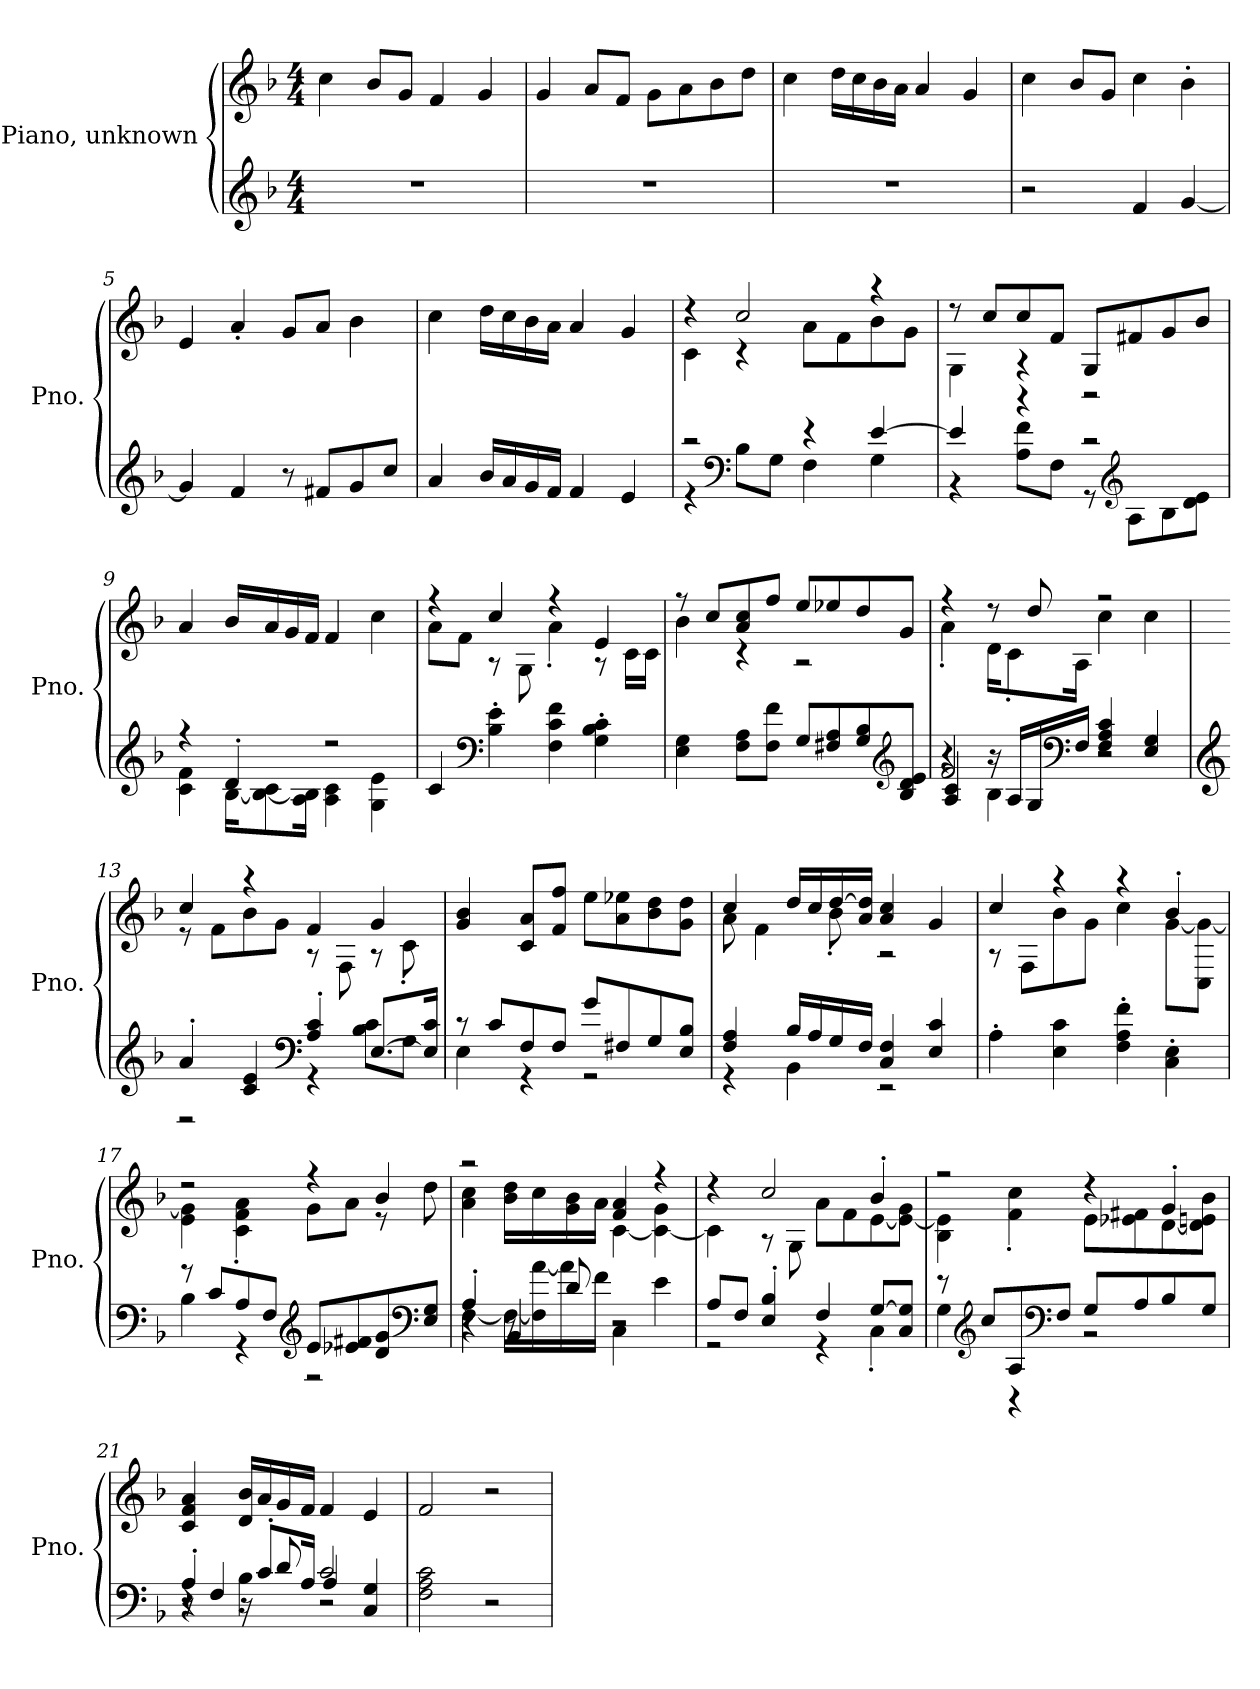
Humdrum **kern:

**kern	**kern
*part1	*part1
*staff2	*staff1
*I"Piano, unknown	*
*I'Pno.	*
*clefG2	*clefG2
*k[b-]	*k[b-]
*M4/4	*M4/4
*MM120	*MM120
=1	=1
1r	4cc\
.	8b-/L
.	8g/J
.	4f/
.	4g/
=2	=2
1r	4g/
.	8a/L
.	8f/J
.	8g\L
.	8a\
.	8b-\
.	8dd\J
=3	=3
1r	4cc\
.	16dd\LL
.	16cc\
.	16b-\
.	16a\JJ
.	4a/
.	4g/
=4	=4
2r	4cc\
.	8b-/L
.	8g/J
4f/	4cc\
[4g/	4b-'\
=5	=5
4g/]	4e/
4f/	4a'/
8r	8g/L
8f#X/L	8a/J
8g/	4b-\
8cc/J	.
=6	=6
4a/	4cc\
16b-/LL	16dd\LL
16a/	16cc\
16g/	16b-\
16f/JJ	16a\JJ
4f/	4a/
4e/	4g/
!!LO:LB:g=z
=7	=7
*^	*^
2r	4r	4r	4c\
*clefF4	*	*	*
.	8B-\L	2cc/	4r
.	8G\J	.	.
4r	4F\	.	8a\L
.	.	.	8f\
[4e/	4G\	4r	8b-\
.	.	.	8g\J
=8	=8	=8	=8
4e/]	4r	8r	4G\
.	.	8cc/L	.
4r	8A\ 8f\L	8cc/	4r
.	8F\J	8f/J	.
2r	8r	8G/L	2r
*clefG2	*	*	*
.	8A\L	8f#X/	.
.	8B-\	8g/	.
.	8d\ 8e\J	8b-/J	.
*	*	*v	*v
=9	=9	=9
4r	4c\ 4f\	4a/
4d'/	[16B-\KL	16b-/LL
.	8B-\_ 8c\	16a/
.	.	16g/
.	16A\ 16B-\]Jk	16f/JJ
2r	4A\ 4c\	4f/
.	4G\ 4e\	4cc\
*v	*v	*
=10	=10
*	*^
4c/	4r	8a\L
.	.	8f\J
*clefF4	*	*
4B-\' 4e\'	4cc/	8r
.	.	8G\
4F\ 4c\ 4f\	4r	4a'\
4G\' 4B-\' 4c\'	4e/	8r
.	.	16c\LL
.	.	16c\JJ
!!LO:LB:g=z	!!
=11	=11	=11
4E\ 4G\	8r	4b-\
.	8cc/L	.
8F\ 8A\L	8a/ 8cc/	4r
8F\ 8f\J	8ff/J	.
8G/L	8ee/L	2r
8F#X/ 8A/	8ee-X/	.
8G/ 8B-/	8dd/	.
*clefG2	*	*
8B-/ 8d/ 8e/J	8g/J	.
=12	=12	=12
*^	*	*
*	*^	*	*
2f/	4r	4A/ 4c/	4r	4a'\
.	4B-\	16r	8r	16d\KL
.	.	16A/LL	.	8c'\
.	.	16G/	8dd/	.
*clefF4	*	*	*	*
.	.	16F/JJ	.	16A\Jk
2r	2r	4F/ 4A/ 4c/	2r	4cc\
.	.	4E/ 4G/	.	4cc\
*v	*v	*v	*	*
=13	=13	=13
*clefG2	*	*
*^	*	*
4a'/	2r	4cc/	8r
.	.	.	8f\L
4c/ 4e/	.	4r	8b-\
.	.	.	8g\J
*clefF4	*	*	*
4A/' 4c/'	4r	4f/	8r
.	.	.	8F\
[8.E/L	8B-\ 8c\L	4g/	8r
.	8G\J	.	8c'\
16E/] 16c/Jk	.	.	.
*	*	*v	*v
=14	=14	=14
8r	4E\	4g/ 4b-/
8c/L	.	.
8F/	4r	8c/ 8a/L
8F/J	.	8f/ 8ff/J
8g/L	2r	8ee\L
8F#X/	.	8a\ 8ee-X\
8G/	.	8b-\ 8dd\
8E/ 8B-/J	.	8g\ 8dd\J
!!LO:LB:g=z
=15	=15	=15
*	*	*^
4F/ 4A/	4r	4cc/	8a\
.	.	.	4f\
16B-/LL	4BB-\	16dd/LL	.
16A/	.	16cc/	.
16G/	.	[16dd/	8b-'\
16F/JJ	.	16a/ 16dd/]JJ	.
4C/ 4F/	2r	4a/ 4cc/	2r
4E/ 4c/	.	4g/	.
*v	*v	*	*
=16	=16	=16
4A'\	4cc/	8r
.	.	8F\L
4E\ 4c\	4r	8b-\
.	.	8g\J
4F\' 4A\' 4f\'	4r	4cc\
4C\' 4E\'	4b-'/	[8g\L
.	.	8C\ 8g\_J
=17	=17	=17
*^	*	*
8r	4B-\	2r	4e\ 4g\]
8c/L	.	.	.
8A/	4r	.	4c\' 4f\' 4a\'
8F/J	.	.	.
*clefG2	*	*	*
8e/L	2r	4r	8g\L
8e-X/ 8f#X/	.	.	8a\J
8d/ 8g/	.	4b-/	8r
*clefF4	*	*	*
8E/ 8G/J	.	.	8dd\
=18	=18	=18	=18
*	*^	*	*
4r	[4F\	4A'/	2r	4a\ 4cc\
8r	16F\LL_	4BB-/	.	16b-\ 16dd\LL
.	16F\] [16a\	.	.	16cc\
8d/	16a\]	.	.	16g\ 16b-\
.	16f\JJ	.	.	16a\JJ
2r	4C\	2r	4f/ 4a/	[4c\
.	4e\	.	4r	4c\_ 4g\
*	*v	*v	*	*
!!LO:LB:g=z	!!
=19	=19	=19	=19
8A/L	2r	4r	4c\]
8F/J	.	.	.
4E/' 4B-/'	.	2cc/	8r
.	.	.	8G\
4F/	4r	.	8a\L
.	.	.	8f\
[8G/L	4C'\	4b-'/	[8e\
8C/ 8G/]J	.	.	8e\_ 8g\J
=20	=20	=20	=20
8r	4G\	2r	4B-\ 4e\]
*clefG2	*	*	*
8cc/L	.	.	.
8A/	4r	.	4f\' 4cc\'
*clefF4	*	*	*
8F/J	.	.	.
8G/L	2r	4r	8e\L
8A/	.	.	8e-X\ 8f#X\
8B-/	.	4g'/	[8d\
8G/J	.	.	8d\] 8en\ 8b-\J
*	*	*v	*v
=21	=21	=21
*	*^	*
8r	4r	4A'/	4c/ 4f/ 4a/
4F/	.	.	.
.	4B-\	16r	16d/ 16b-/LL
.	.	8c'/L	16a/
8d/	.	.	16g/
.	.	16A/Jk	16f/JJ
2c/	2r	4A/	4f/
.	.	4C/ 4G/	4e/
*v	*v	*v	*
=22	=22
2F\ 2A\ 2c\	2f/
2r	2r
=	=
*-	*-
